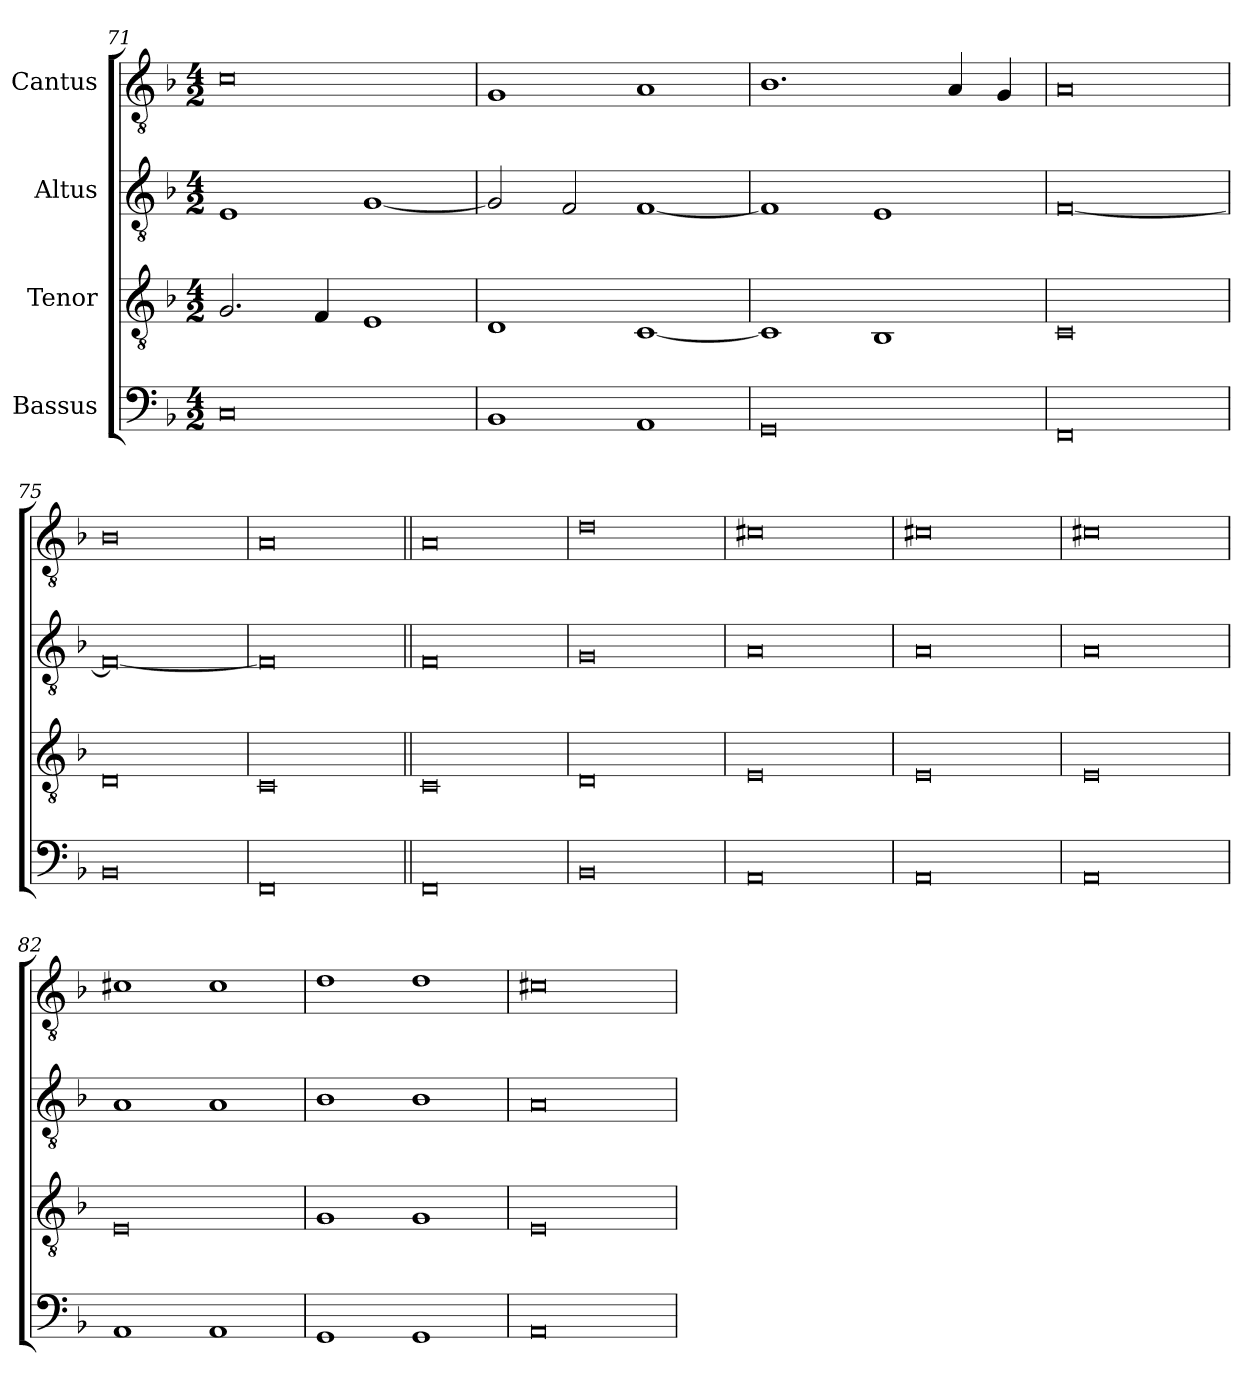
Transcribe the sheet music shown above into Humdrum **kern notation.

**kern	**kern	**kern	**kern
*part4	*part3	*part2	*part1
*staff4	*staff3	*staff2	*staff1
*I"Bassus	*I"Tenor	*I"Altus	*I"Cantus
*clefF4	*clefGv2	*clefGv2	*clefGv2
*k[b-]	*k[b-]	*k[b-]	*k[b-]
*M4/2	*M4/2	*M4/2	*M4/2
=71	=71	=71	=71
0C/	2.G/	1E/	0c\
.	4F/	.	.
.	1E/	[1G/	.
=72	=72	=72	=72
1BB-/	1D/	2G/]	1G/
.	.	2F/	.
1AA/	[1C/	[1F/	1A/
=73	=73	=73	=73
0GG/	1C/]	1F/]	1.B-/
.	1BB-/	1E/	.
.	.	.	4A/
.	.	.	4G/
=74	=74	=74	=74
0FF/	0C/	[0F/	0A/
=75	=75	=75	=75
0BB-/	0D/	0F/_	0B-/
=76	=76	=76	=76
0FF/	0C/	0F/]	0A/
=77||	=77||	=77||	=77||
0FF/	0C/	0F/	0A/
=78	=78	=78	=78
0BB-/	0D/	0G/	0d\
=79	=79	=79	=79
0AA/	0E/	0A/	0c#X\
=80	=80	=80	=80
0AA/	0E/	0A/	0c#X\
=81	=81	=81	=81
0AA/	0E/	0A/	0c#X\
=82	=82	=82	=82
1AA/	0E/	1A/	1c#X\
1AA/	.	1A/	1c#\
=83	=83	=83	=83
1GG/	1G/	1B-/	1d\
1GG/	1G/	1B-/	1d\
=84	=84	=84	=84
0AA/	0E/	0A/	0c#X\
=	=	=	=
*-	*-	*-	*-
